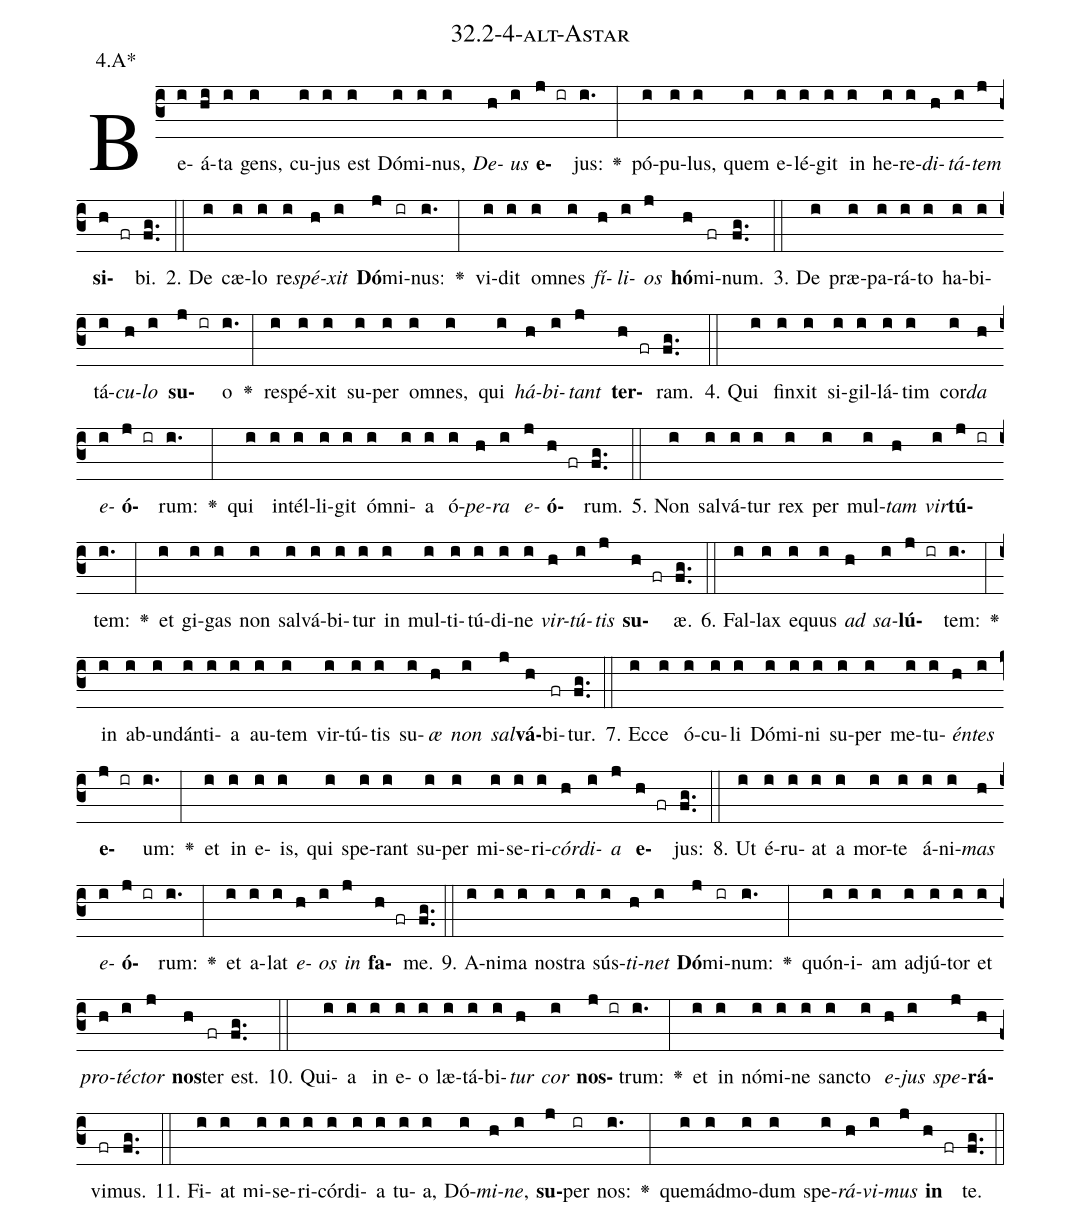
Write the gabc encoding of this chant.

name: 32.2-4-alt-Astar;
annotation: 4.A*;
%%
(c3)Be(i)á(hi)ta(i) gens,(i) cu(i)jus(i) est(i) Dó(i)mi(i)nus,(i) <i>De</i>(h)<i>us</i>(i) <b>e</b>(j ir)jus:(i.) <v>\greheightstar</v>(:) pó(i)pu(i)lus,(i) quem(i) e(i)lé(i)git(i) in(i) he(i)re(i)<i>di</i>(h)<i>tá</i>(i)<i>tem</i>(j) <b>si</b>(h fr)bi.(fg..) (::)
2. De(i) cæ(i)lo(i) re(i)<i>spé</i>(h)<i>xit</i>(i) <b>Dó</b>(j)mi(ir)nus:(i.) <v>\greheightstar</v>(:) vi(i)dit(i) om(i)nes(i) <i>fí</i>(h)<i>li</i>(i)<i>os</i>(j) <b>hó</b>(h)mi(fr)num.(fg..) (::)
3. De(i) præ(i)pa(i)rá(i)to(i) ha(i)bi(i)tá(i)<i>cu</i>(h)<i>lo</i>(i) <b>su</b>(j ir)o(i.) <v>\greheightstar</v>(:) re(i)spé(i)xit(i) su(i)per(i) om(i)nes,(i) qui(i) <i>há</i>(h)<i>bi</i>(i)<i>tant</i>(j) <b>ter</b>(h fr)ram.(fg..) (::)
4. Qui(i) fin(i)xit(i) si(i)gil(i)lá(i)tim(i) cor(i)<i>da</i>(h) <i>e</i>(i)<b>ó</b>(j ir)rum:(i.) <v>\greheightstar</v>(:) qui(i) in(i)tél(i)li(i)git(i) óm(i)ni(i)a(i) ó(i)<i>pe</i>(h)<i>ra</i>(i) <i>e</i>(j)<b>ó</b>(h fr)rum.(fg..) (::)
5. Non(i) sal(i)vá(i)tur(i) rex(i) per(i) mul(i)<i>tam</i>(h) <i>vir</i>(i)<b>tú</b>(j ir)tem:(i.) <v>\greheightstar</v>(:) et(i) gi(i)gas(i) non(i) sal(i)vá(i)bi(i)tur(i) in(i) mul(i)ti(i)tú(i)di(i)ne(i) <i>vir</i>(h)<i>tú</i>(i)<i>tis</i>(j) <b>su</b>(h fr)æ.(fg..) (::)
6. Fal(i)lax(i) e(i)quus(i) <i>ad</i>(h) <i>sa</i>(i)<b>lú</b>(j ir)tem:(i.) <v>\greheightstar</v>(:) in(i) ab(i)un(i)dán(i)ti(i)a(i) au(i)tem(i) vir(i)tú(i)tis(i) su(i)<i>æ</i>(h) <i>non</i>(i) <i>sal</i>(j)<b>vá</b>(h)bi(fr)tur.(fg..) (::)
7. Ec(i)ce(i) ó(i)cu(i)li(i) Dó(i)mi(i)ni(i) su(i)per(i) me(i)tu(i)<i>én</i>(h)<i>tes</i>(i) <b>e</b>(j ir)um:(i.) <v>\greheightstar</v>(:) et(i) in(i) e(i)is,(i) qui(i) spe(i)rant(i) su(i)per(i) mi(i)se(i)ri(i)<i>cór</i>(h)<i>di</i>(i)<i>a</i>(j) <b>e</b>(h fr)jus:(fg..) (::)
8. Ut(i) é(i)ru(i)at(i) a(i) mor(i)te(i) á(i)ni(i)<i>mas</i>(h) <i>e</i>(i)<b>ó</b>(j ir)rum:(i.) <v>\greheightstar</v>(:) et(i) a(i)lat(i) <i>e</i>(h)<i>os</i>(i) <i>in</i>(j) <b>fa</b>(h fr)me.(fg..) (::)
9. A(i)ni(i)ma(i) nos(i)tra(i) sús(i)<i>ti</i>(h)<i>net</i>(i) <b>Dó</b>(j)mi(ir)num:(i.) <v>\greheightstar</v>(:) quón(i)i(i)am(i) ad(i)jú(i)tor(i) et(i) <i>pro</i>(h)<i>téc</i>(i)<i>tor</i>(j) <b>nos</b>(h)ter(fr) est.(fg..) (::)
10. Qui(i)a(i) in(i) e(i)o(i) læ(i)tá(i)bi(i)<i>tur</i>(h) <i>cor</i>(i) <b>nos</b>(j ir)trum:(i.) <v>\greheightstar</v>(:) et(i) in(i) nó(i)mi(i)ne(i) sanc(i)to(i) <i>e</i>(h)<i>jus</i>(i) <i>spe</i>(j)<b>rá</b>(h)vi(fr)mus.(fg..) (::)
11. Fi(i)at(i) mi(i)se(i)ri(i)cór(i)di(i)a(i) tu(i)a,(i) Dó(i)<i>mi</i>(h)<i>ne</i>,(i) <b>su</b>(j)per(ir) nos:(i.) <v>\greheightstar</v>(:) quem(i)ád(i)mo(i)dum(i) spe(i)<i>rá</i>(h)<i>vi</i>(i)<i>mus</i>(j) <b>in</b>(h fr) te.(fg..) (::)
